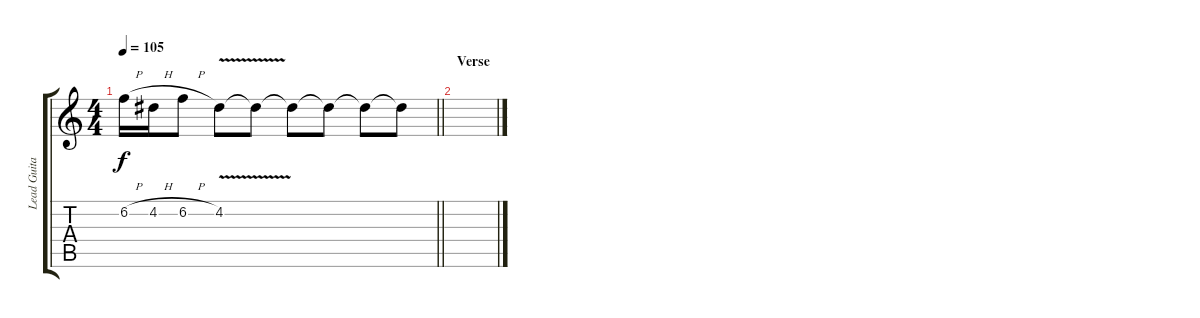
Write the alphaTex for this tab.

\track ("Lead Guitar 2" "Lead Guita") {instrument electricguitarjazz}
\staff {score tabs}
\tuning (E4 B3 G3 D3 A2 E2) {hide}
\ts (4 4)
\tempo 105
\clef g2
\barLineRight lightlight
\ks c
6.2{h}.16{dy f} 4.2{h}.16 6.2{h}.8 4.2{v}.8 4.2{t}.8 4.2{t}.8 4.2{t}.8 4.2{t}.8 4.2{t}.8 |
\section ("" "Verse")
